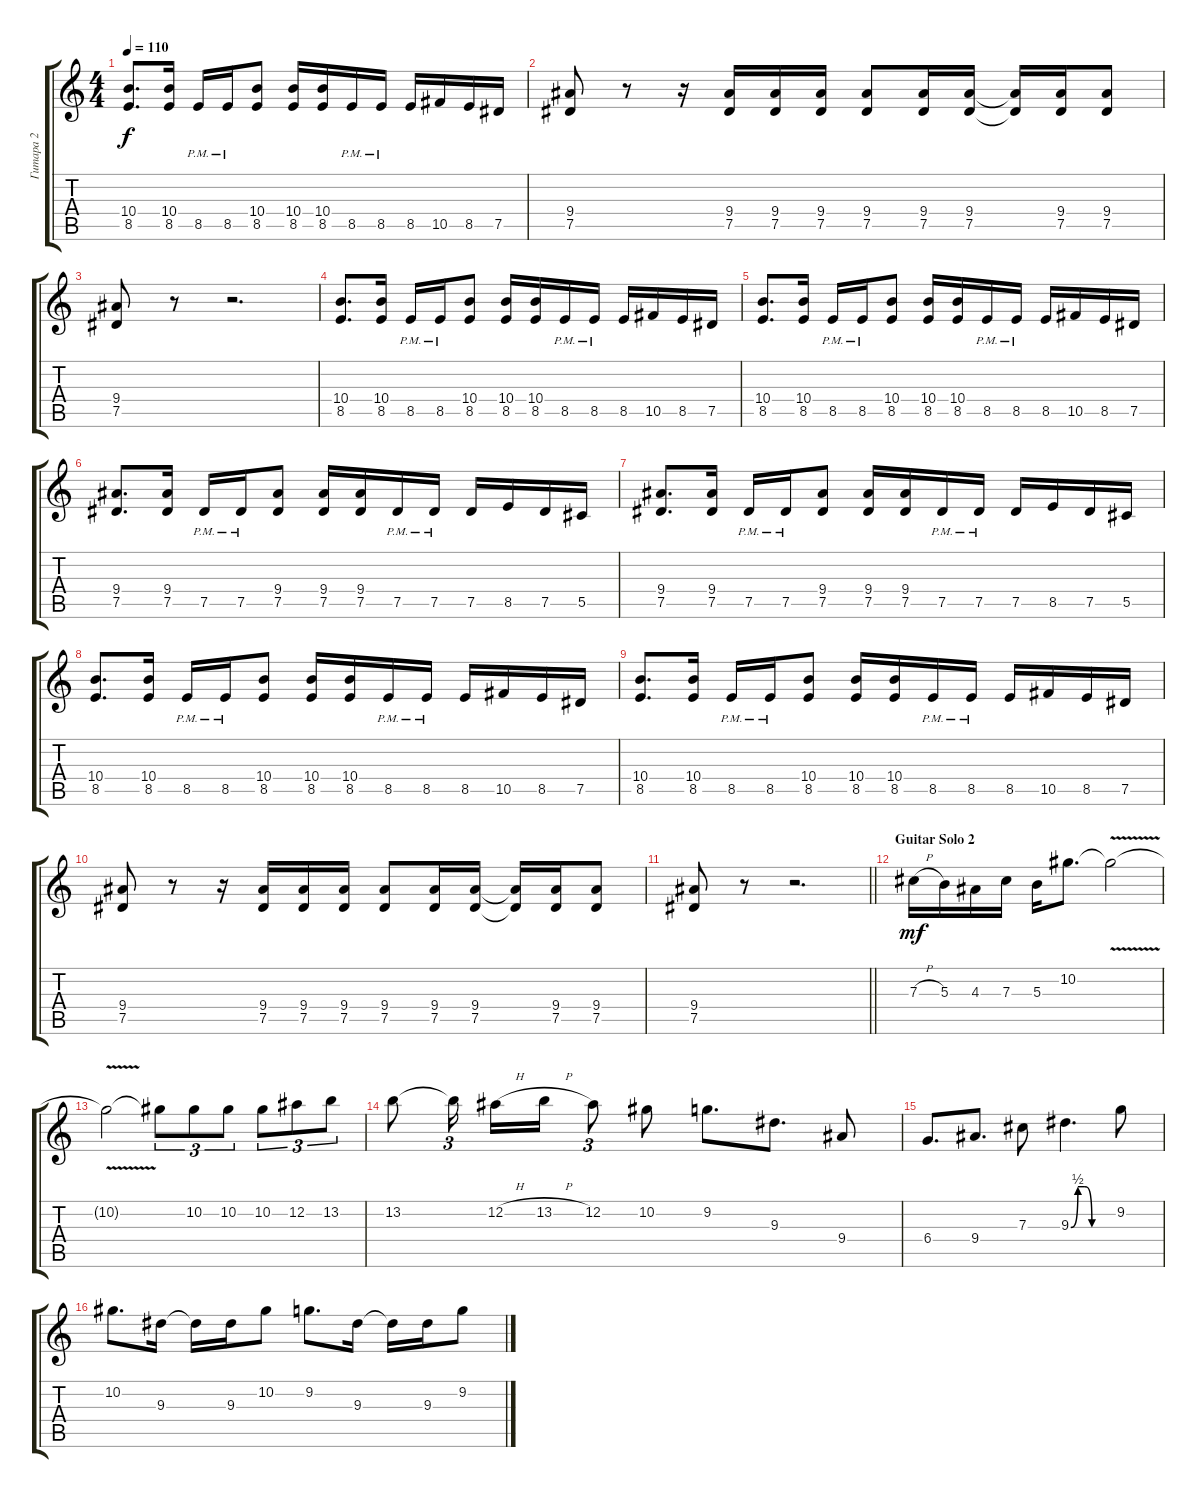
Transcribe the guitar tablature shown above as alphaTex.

\track ("Гитара 2" "Гитара 2") {instrument distortionguitar}
\staff {score tabs}
\tuning (Eb4 Bb3 Gb3 Db3 Ab2 Eb2) {hide}
\ts (4 4)
\tempo 110
\clef g2
\ks c
(10.4 8.5).8{d dy f} (10.4 8.5).16 8.5{pm}.16 8.5{pm}.16 (10.4 8.5).8 (10.4 8.5).16 (10.4 8.5).16 8.5{pm}.16 8.5{pm}.16 8.5.16 10.5.16 8.5.16 7.5.16 |
(9.4 7.5).8 r.8 r.16 (9.4 7.5).16 (9.4 7.5).16 (9.4 7.5).16 (9.4 7.5).8 (9.4 7.5).16 (9.4 7.5).16 (9.4{t} 7.5{t}).16 (9.4 7.5).16 (9.4 7.5).8 |
(9.4 7.5).8 r.8 r.2{d} |
(10.4 8.5).8{d} (10.4 8.5).16 8.5{pm}.16 8.5{pm}.16 (10.4 8.5).8 (10.4 8.5).16 (10.4 8.5).16 8.5{pm}.16 8.5{pm}.16 8.5.16 10.5.16 8.5.16 7.5.16 |
(10.4 8.5).8{d} (10.4 8.5).16 8.5{pm}.16 8.5{pm}.16 (10.4 8.5).8 (10.4 8.5).16 (10.4 8.5).16 8.5{pm}.16 8.5{pm}.16 8.5.16 10.5.16 8.5.16 7.5.16 |
(9.4 7.5).8{d} (9.4 7.5).16 7.5{pm}.16 7.5{pm}.16 (9.4 7.5).8 (9.4 7.5).16 (9.4 7.5).16 7.5{pm}.16 7.5{pm}.16 7.5.16 8.5.16 7.5.16 5.5.16 |
(9.4 7.5).8{d} (9.4 7.5).16 7.5{pm}.16 7.5{pm}.16 (9.4 7.5).8 (9.4 7.5).16 (9.4 7.5).16 7.5{pm}.16 7.5{pm}.16 7.5.16 8.5.16 7.5.16 5.5.16 |
(10.4 8.5).8{d} (10.4 8.5).16 8.5{pm}.16 8.5{pm}.16 (10.4 8.5).8 (10.4 8.5).16 (10.4 8.5).16 8.5{pm}.16 8.5{pm}.16 8.5.16 10.5.16 8.5.16 7.5.16 |
(10.4 8.5).8{d} (10.4 8.5).16 8.5{pm}.16 8.5{pm}.16 (10.4 8.5).8 (10.4 8.5).16 (10.4 8.5).16 8.5{pm}.16 8.5{pm}.16 8.5.16 10.5.16 8.5.16 7.5.16 |
(9.4 7.5).8 r.8 r.16 (9.4 7.5).16 (9.4 7.5).16 (9.4 7.5).16 (9.4 7.5).8 (9.4 7.5).16 (9.4 7.5).16 (9.4{t} 7.5{t}).16 (9.4 7.5).16 (9.4 7.5).8 |
\barLineRight lightlight
(9.4 7.5).8 r.8 r.2{d} |
\section ("" "Guitar Solo 2")
7.3{h}.16{dy mf} 5.3.16 4.3.16 7.3.16 5.3.16 10.2.8{d} 10.2{v t}.2 |
10.2{t}.2 10.2{t}.8{tu (3 2)} 10.2.8{tu (3 2)} 10.2.8{tu (3 2)} 10.2.8{tu (3 2)} 12.2.8{tu (3 2)} 13.2.8{tu (3 2)} |
13.2.8 13.2{t}.16{tu (3 2) beam splitsecondary} 12.2{h}.16 13.2{h}.16 12.2.8{tu (3 2)} 10.2.8 9.2.8{d} 9.3.8{d} 9.4.8 |
6.4.8{d} 9.4.8{d} 7.3.8 9.3{be (custom 0 0 10 2 20 2 30 0 60 0)}.4{d} 9.2.8 |
10.2.8{d} 9.3.16 9.3{t}.16 9.3.16 10.2.8 9.2.8{d} 9.3.16 9.3{t}.16 9.3.16 9.2.8
